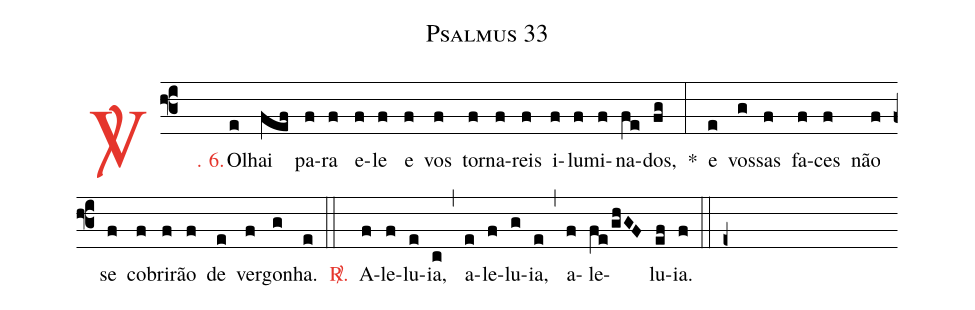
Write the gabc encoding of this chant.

name: Psalmus 33;
%%
(f3)

<c><sp>V/</sp>. 6.</c>() O(e)lhai(fef) pa(f)ra(f) e(f)le(f) e(f) vos(f) tor(f)na(f)reis(f) i(f)lu(f)mi(f)na(fe)dos,(fg) *(:) e(e) vos(g)sas(f) fa(f)ces(f) não(f) se(f) co(f)bri(f)rão(f) de(e) ver(f)go(g)nha.(e)

(::)

<nlba><c><sp>R/</sp>.</c>() A</nlba>(f)le(f)lu(e)ia,(c) (,) a(e)le(f)lu(g)ia,(e) (,) a(f)le(fe/ghGF)lu(ef)ia.(f)

(::)

(e+)
